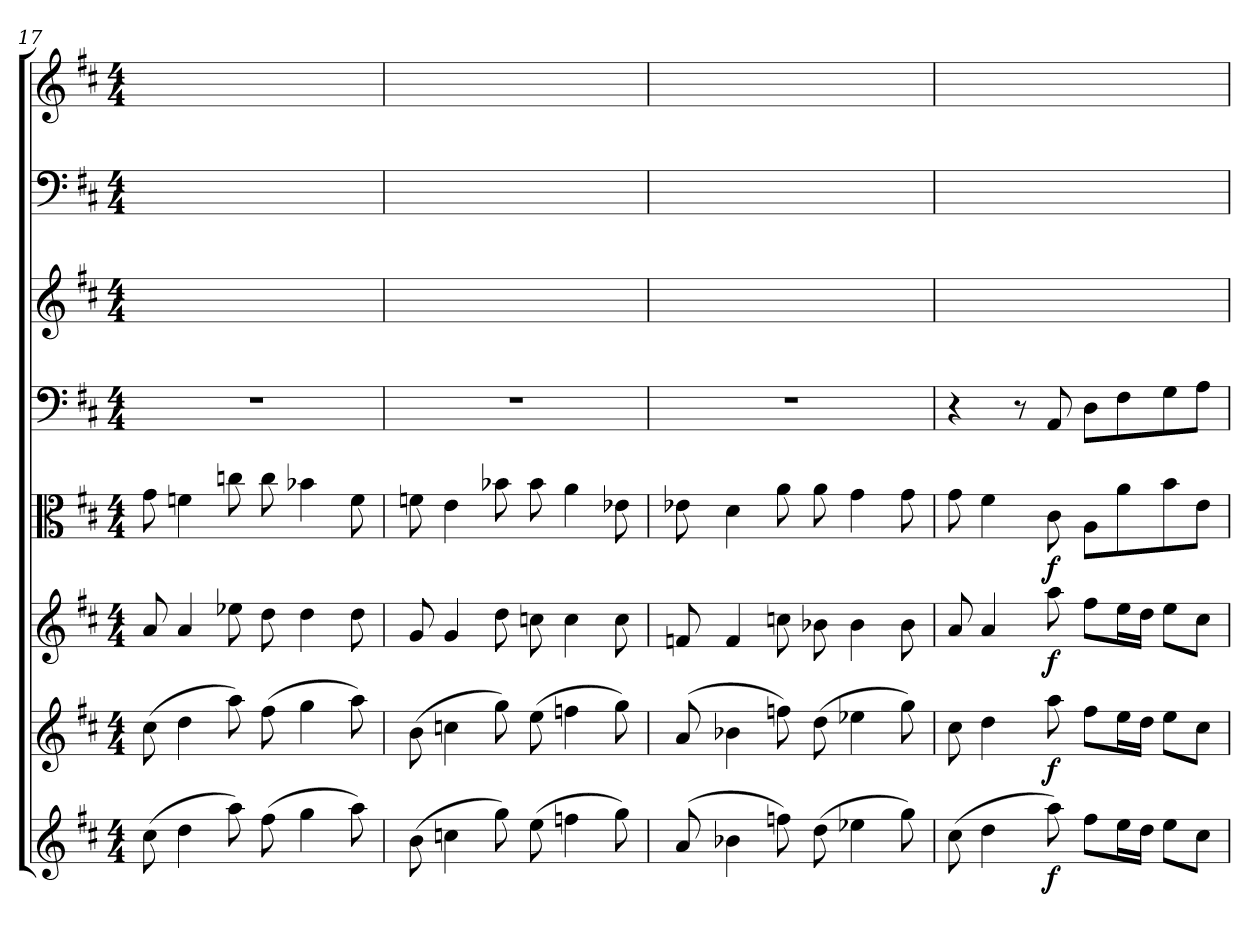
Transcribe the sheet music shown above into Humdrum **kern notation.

**kern	**dynam	**kern	**dynam	**kern	**dynam	**kern	**dynam	**kern	**kern	**kern	**kern
*part8	*part8	*part7	*part7	*part6	*part6	*part5	*part5	*part4	*part3	*part2	*part1
*staff8	*staff8	*staff7	*staff7	*staff6	*staff6	*staff5	*staff5	*staff4	*staff3	*staff2	*staff1
*clefG2	*	*clefG2	*	*clefG2	*	*clefC3	*	*clefF4	*clefG2	*clefF4	*clefG2
*k[f#c#]	*	*k[f#c#]	*	*k[f#c#]	*	*k[f#c#]	*	*k[f#c#]	*k[f#c#]	*k[f#c#]	*k[f#c#]
*D:	*	*D:	*	*D:	*	*D:	*	*D:	*D:	*D:	*D:
*M4/4	*	*M4/4	*	*M4/4	*	*M4/4	*	*M4/4	*M4/4	*M4/4	*M4/4
=17	=17	=17	=17	=17	=17	=17	=17	=17	=17	=17	=17
(8cc#\	.	(8cc#\	.	8a/	.	8g\	.	1r	1ryy	1ryy	1ryy
4dd\	.	4dd\	.	4a/	.	4fn\	.	.	.	.	.
8aa\)	.	8aa\)	.	8ee-X\	.	8ccn\	.	.	.	.	.
(8ff#\	.	(8ff#\	.	8dd\	.	8cc\	.	.	.	.	.
4gg\	.	4gg\	.	4dd\	.	4b-X\	.	.	.	.	.
8aa\)	.	8aa\)	.	8dd\	.	8f\	.	.	.	.	.
=18	=18	=18	=18	=18	=18	=18	=18	=18	=18	=18	=18
(8b\	.	(8b\	.	8g/	.	8fn\	.	1r	1ryy	1ryy	1ryy
4ccn\	.	4ccn\	.	4g/	.	4e\	.	.	.	.	.
8gg\)	.	8gg\)	.	8dd\	.	8b-X\	.	.	.	.	.
(8ee\	.	(8ee\	.	8ccn\	.	8b-\	.	.	.	.	.
4ffn\	.	4ffn\	.	4cc\	.	4a\	.	.	.	.	.
8gg\)	.	8gg\)	.	8cc\	.	8e-X\	.	.	.	.	.
=19	=19	=19	=19	=19	=19	=19	=19	=19	=19	=19	=19
(8a/	.	(8a/	.	8fn/	.	8e-X\	.	1r	1ryy	1ryy	1ryy
4b-X\	.	4b-X\	.	4f/	.	4d\	.	.	.	.	.
8ffn\)	.	8ffn\)	.	8ccn\	.	8a\	.	.	.	.	.
(8dd\	.	(8dd\	.	8b-X\	.	8a\	.	.	.	.	.
4ee-X\	.	4ee-X\	.	4b-\	.	4g\	.	.	.	.	.
8gg\)	.	8gg\)	.	8b-\	.	8g\	.	.	.	.	.
=20	=20	=20	=20	=20	=20	=20	=20	=20	=20	=20	=20
(8cc#\	.	8cc#\	.	8a/	.	8g\	.	4r	1ryy	1ryy	1ryy
4dd\	.	4dd\	.	4a/	.	4f#\	.	.	.	.	.
.	.	.	.	.	.	.	.	8r	.	.	.
8aa\)	f	8aa\	f	8aa\	f	8c#\	f	8AA/	.	.	.
8ff#\L	.	8ff#\L	.	8ff#\L	.	8A\L	.	8D\L	.	.	.
16ee\L	.	16ee\L	.	16ee\L	.	8a\	.	8F#\	.	.	.
16dd\JJ	.	16dd\JJ	.	16dd\JJ	.	.	.	.	.	.	.
8ee\L	.	8ee\L	.	8ee\L	.	8b\	.	8G\	.	.	.
8cc#\J	.	8cc#\J	.	8cc#\J	.	8e\J	.	8A\J	.	.	.
=	=	=	=	=	=	=	=	=	=	=	=
*-	*-	*-	*-	*-	*-	*-	*-	*-	*-	*-	*-
